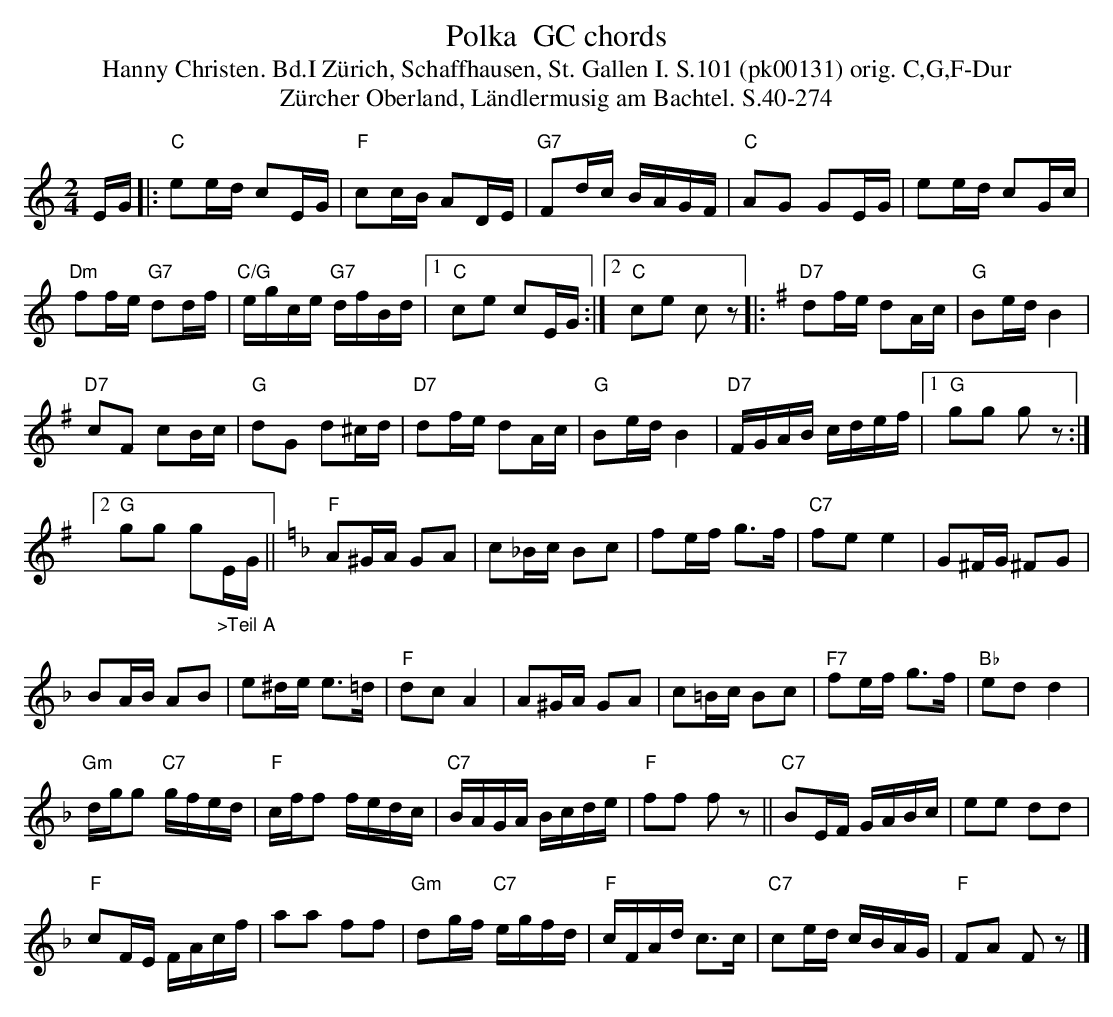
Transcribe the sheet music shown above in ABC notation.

X:1
T: Polka  GC chords
T:Hanny Christen. Bd.I Zürich, Schaffhausen, St. Gallen I. S.101 (pk00131) orig. C,G,F-Dur
T: Z\"urcher Oberland, L\"andlermusig am Bachtel. S.40-274
M:2/4
L:1/16
K:C %%MIDI gchordon
EG |: "C"e2ed c2EG | "F"c2cB A2DE | "G7"F2dc BAGF | "C"A2G2 G2EG | e2ed c2Gc |
"Dm"f2fe "G7"d2df | "C/G"egce "G7"dfBd |1 "C"c2e2 c2EG :|2 "C"c2e2 c2z2 |: [K:G] "D7"d2fe d2Ac | "G"B2edB4 |
"D7"c2F2 c2Bc | "G"d2G2 d2^cd | "D7"d2fe d2Ac | "G"B2edB4 | "D7"FGAB cdef |1 "G"g2g2 g2z2 :|2
"G"g2g2 g2"_>Teil A"EG || [K:F] "F"A2^GA G2A2 | c2_Bc B2c2 | f2ef g3f | "C7"f2e2e4 | G2^FG ^F2G2 |
B2AB A2B2 | e2^de e3=d | "F"d2c2A4 | A2^GA G2A2 | c2=Bc B2c2 | "F7"f2ef g3f | "Bb"e2d2d4 |
"Gm"dgg2 "C7"gfed | "F"cff2 fedc | "C7"BAGA Bcde | "F"f2f2 f2z2 || "C7"B2EF GABc | e2e2 d2d2 |
"F"c2FE FAcf | a2a2 f2f2 | "Gm"d2gf "C7"egfd | "F"cFAd c3c |  "C7"c2ed cBAG | "F"F2A2 F2z2 |]
